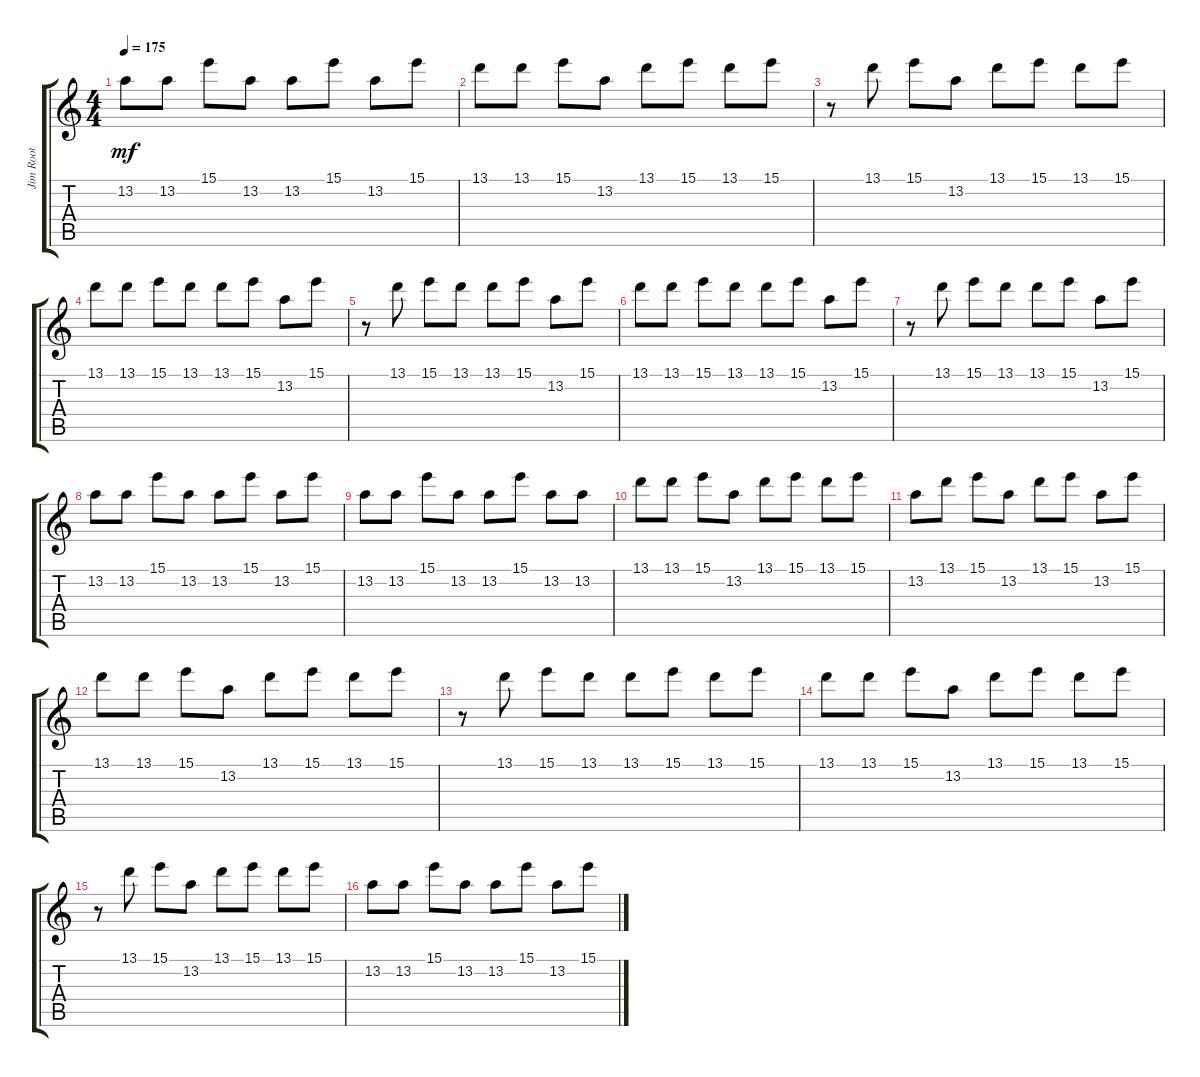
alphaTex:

\track ("Jim Root" "Jim Root") {instrument distortionguitar}
\staff {score tabs}
\tuning (Db4 Ab3 E3 B2 Gb2 B1) {hide}
\ts (4 4)
\tempo 175
\clef g2
\ks c
13.2.8{dy mf} 13.2.8 15.1.8 13.2.8 13.2.8 15.1.8 13.2.8 15.1.8 |
13.1.8 13.1.8 15.1.8 13.2.8 13.1.8 15.1.8 13.1.8 15.1.8 |
r.8 13.1.8 15.1.8 13.2.8 13.1.8 15.1.8 13.1.8 15.1.8 |
13.1.8 13.1.8 15.1.8 13.1.8 13.1.8 15.1.8 13.2.8 15.1.8 |
r.8 13.1.8 15.1.8 13.1.8 13.1.8 15.1.8 13.2.8 15.1.8 |
13.1.8 13.1.8 15.1.8 13.1.8 13.1.8 15.1.8 13.2.8 15.1.8 |
r.8 13.1.8 15.1.8 13.1.8 13.1.8 15.1.8 13.2.8 15.1.8 |
13.2.8 13.2.8 15.1.8 13.2.8 13.2.8 15.1.8 13.2.8 15.1.8 |
13.2.8 13.2.8 15.1.8 13.2.8 13.2.8 15.1.8 13.2.8 13.2.8 |
13.1.8 13.1.8 15.1.8 13.2.8 13.1.8 15.1.8 13.1.8 15.1.8 |
13.2.8 13.1.8 15.1.8 13.2.8 13.1.8 15.1.8 13.2.8 15.1.8 |
13.1.8 13.1.8 15.1.8 13.2.8 13.1.8 15.1.8 13.1.8 15.1.8 |
r.8 13.1.8 15.1.8 13.1.8 13.1.8 15.1.8 13.1.8 15.1.8 |
13.1.8 13.1.8 15.1.8 13.2.8 13.1.8 15.1.8 13.1.8 15.1.8 |
r.8 13.1.8 15.1.8 13.2.8 13.1.8 15.1.8 13.1.8 15.1.8 |
13.2.8 13.2.8 15.1.8 13.2.8 13.2.8 15.1.8 13.2.8 15.1.8
